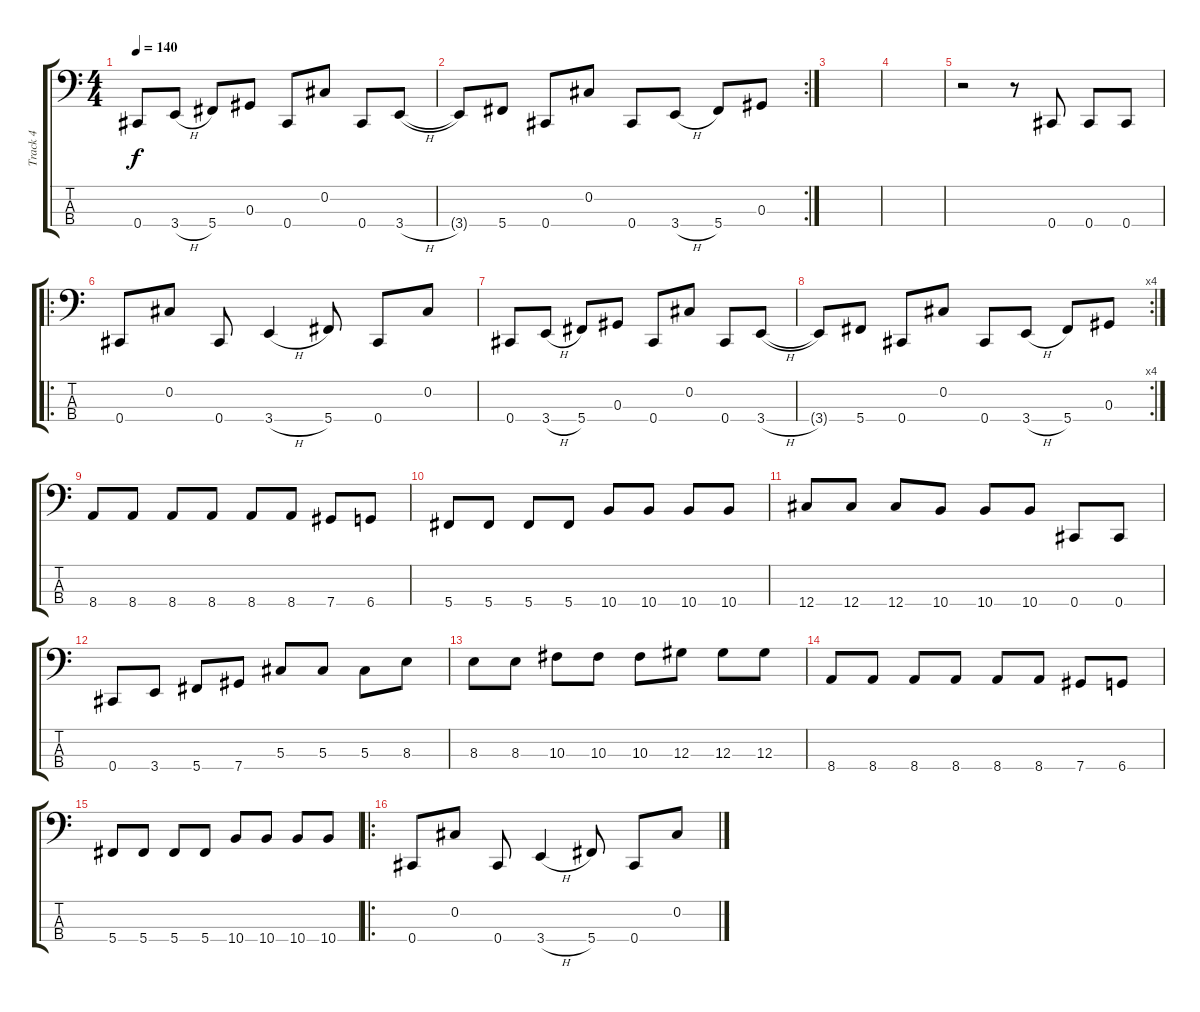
\track ("Track 4" "Track 4") {instrument electricbassfinger}
\staff {score tabs}
\tuning (Gb2 Db2 Ab1 Db1) {hide}
\ts (4 4)
\tempo 140
\clef f4
\ks c
0.4.8{dy f} 3.4{h}.8 5.4.8 0.3.8 0.4.8 0.2.8 0.4.8 3.4{h}.8 |
\rc 2
3.4{t}.8 5.4.8 0.4.8 0.2.8 0.4.8 3.4{h}.8 5.4.8 0.3.8 |
|
|
r.2 r.8 0.4.8 0.4.8 0.4.8 |
\ro
0.4.8 0.2.8 0.4.8 3.4{h}.4 5.4.8 0.4.8 0.2.8 |
0.4.8 3.4{h}.8 5.4.8 0.3.8 0.4.8 0.2.8 0.4.8 3.4{h}.8 |
\rc 4
3.4{t}.8 5.4.8 0.4.8 0.2.8 0.4.8 3.4{h}.8 5.4.8 0.3.8 |
8.4.8 8.4.8 8.4.8 8.4.8 8.4.8 8.4.8 7.4.8 6.4.8 |
5.4.8 5.4.8 5.4.8 5.4.8 10.4.8 10.4.8 10.4.8 10.4.8 |
12.4.8 12.4.8 12.4.8 10.4.8 10.4.8 10.4.8 0.4.8 0.4.8 |
0.4.8 3.4.8 5.4.8 7.4.8 5.3.8 5.3.8 5.3.8 8.3.8 |
8.3.8 8.3.8 10.3.8 10.3.8 10.3.8 12.3.8 12.3.8 12.3.8 |
8.4.8 8.4.8 8.4.8 8.4.8 8.4.8 8.4.8 7.4.8 6.4.8 |
5.4.8 5.4.8 5.4.8 5.4.8 10.4.8 10.4.8 10.4.8 10.4.8 |
\ro
0.4.8 0.2.8 0.4.8 3.4{h}.4 5.4.8 0.4.8 0.2.8
